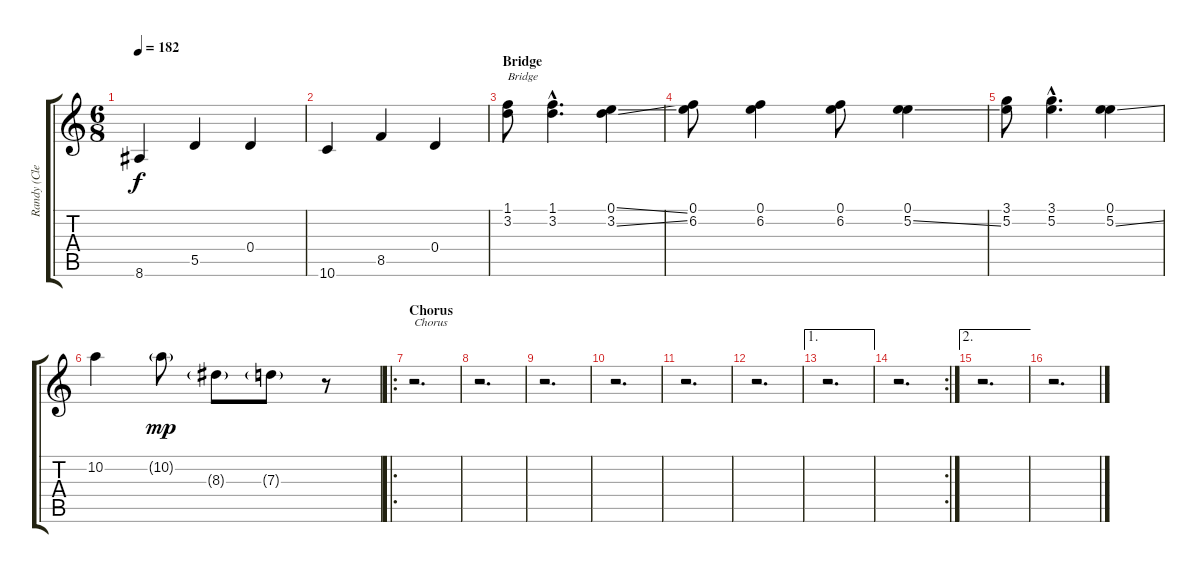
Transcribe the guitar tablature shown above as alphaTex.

\track ("Randy (Clean Guitar)" "Randy (Cle") {instrument acousticguitarsteel}
\staff {score tabs}
\tuning (E4 B3 G3 D3 A2 D2) {hide}
\ts (6 8)
\tempo 182
\clef g2
\ks c
8.6.4{dy f} 5.5.4 0.4.4 |
10.6.4 8.5.4 0.4.4 |
\section ("" "Bridge")
(1.1 3.2).8{txt "Bridge"} (1.1{hac} 3.2{hac}).4{d} (0.1{ss} 3.2{ss}).4 |
(0.1 6.2).8 (0.1 6.2).4 (0.1 6.2).8 (0.1 5.2{ss}).4 |
(3.1 5.2).8 (3.1{hac} 5.2{hac}).4{d} (0.1 5.2{ss}).4 |
10.2.4 10.2{g}.8{dy mp} 8.3{g}.8 7.3{g}.8 r.8 |
\ro
\section ("" "Chorus")
r.2{d txt "Chorus"} |
r.2{d} |
r.2{d} |
r.2{d} |
r.2{d} |
r.2{d} |
\ae 1
r.2{d} |
\rc 2
r.2{d} |
\ae 2
r.2{d} |
r.2{d}
